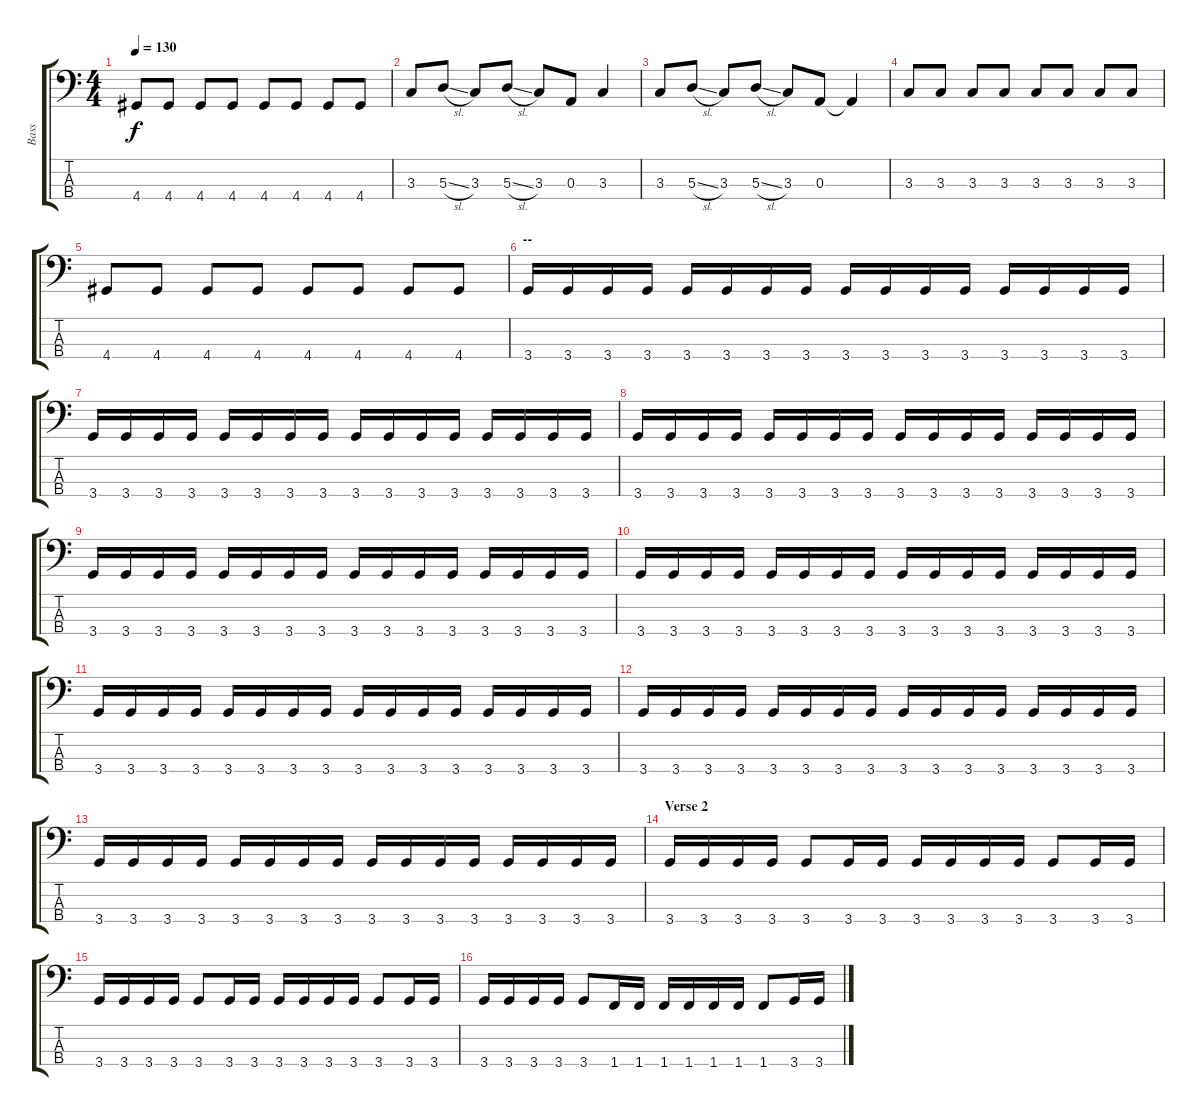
\track ("Bass" "Bass") {instrument electricbassfinger}
\staff {score tabs}
\tuning (G2 D2 A1 E1) {hide}
\ts (4 4)
\tempo 130
\clef f4
\ks c
4.4.8{dy f} 4.4.8 4.4.8 4.4.8 4.4.8 4.4.8 4.4.8 4.4.8 |
3.3.8 5.3{sl}.8 3.3.8 5.3{sl}.8 3.3.8 0.3.8 3.3.4 |
3.3.8 5.3{sl}.8 3.3.8 5.3{sl}.8 3.3.8 0.3.8 0.3{t}.4 |
3.3.8 3.3.8 3.3.8 3.3.8 3.3.8 3.3.8 3.3.8 3.3.8 |
4.4.8 4.4.8 4.4.8 4.4.8 4.4.8 4.4.8 4.4.8 4.4.8 |
\section ("" "--")
3.4.16 3.4.16 3.4.16 3.4.16 3.4.16 3.4.16 3.4.16 3.4.16 3.4.16 3.4.16 3.4.16 3.4.16 3.4.16 3.4.16 3.4.16 3.4.16 |
3.4.16 3.4.16 3.4.16 3.4.16 3.4.16 3.4.16 3.4.16 3.4.16 3.4.16 3.4.16 3.4.16 3.4.16 3.4.16 3.4.16 3.4.16 3.4.16 |
3.4.16 3.4.16 3.4.16 3.4.16 3.4.16 3.4.16 3.4.16 3.4.16 3.4.16 3.4.16 3.4.16 3.4.16 3.4.16 3.4.16 3.4.16 3.4.16 |
3.4.16 3.4.16 3.4.16 3.4.16 3.4.16 3.4.16 3.4.16 3.4.16 3.4.16 3.4.16 3.4.16 3.4.16 3.4.16 3.4.16 3.4.16 3.4.16 |
3.4.16 3.4.16 3.4.16 3.4.16 3.4.16 3.4.16 3.4.16 3.4.16 3.4.16 3.4.16 3.4.16 3.4.16 3.4.16 3.4.16 3.4.16 3.4.16 |
3.4.16 3.4.16 3.4.16 3.4.16 3.4.16 3.4.16 3.4.16 3.4.16 3.4.16 3.4.16 3.4.16 3.4.16 3.4.16 3.4.16 3.4.16 3.4.16 |
3.4.16 3.4.16 3.4.16 3.4.16 3.4.16 3.4.16 3.4.16 3.4.16 3.4.16 3.4.16 3.4.16 3.4.16 3.4.16 3.4.16 3.4.16 3.4.16 |
3.4.16 3.4.16 3.4.16 3.4.16 3.4.16 3.4.16 3.4.16 3.4.16 3.4.16 3.4.16 3.4.16 3.4.16 3.4.16 3.4.16 3.4.16 3.4.16 |
\section ("" "Verse 2")
3.4.16 3.4.16 3.4.16 3.4.16 3.4.8 3.4.16 3.4.16 3.4.16 3.4.16 3.4.16 3.4.16 3.4.8 3.4.16 3.4.16 |
3.4.16 3.4.16 3.4.16 3.4.16 3.4.8 3.4.16 3.4.16 3.4.16 3.4.16 3.4.16 3.4.16 3.4.8 3.4.16 3.4.16 |
3.4.16 3.4.16 3.4.16 3.4.16 3.4.8 1.4.16 1.4.16 1.4.16 1.4.16 1.4.16 1.4.16 1.4.8 3.4.16 3.4.16
